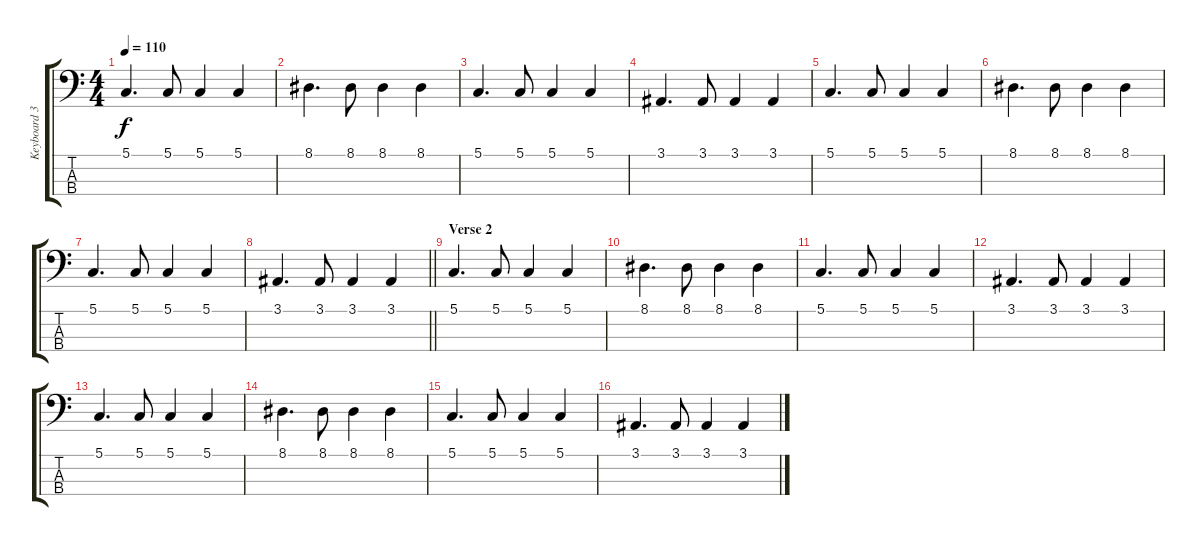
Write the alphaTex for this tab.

\track ("Keyboard 3 (Low)" "Keyboard 3") {instrument frenchhorn}
\staff {score tabs}
\tuning (G2 D2 A1 E1) {hide}
\ts (4 4)
\tempo 110
\clef f4
\ks c
5.1.4{d dy f} 5.1.8 5.1.4 5.1.4 |
8.1.4{d} 8.1.8 8.1.4 8.1.4 |
5.1.4{d} 5.1.8 5.1.4 5.1.4 |
3.1.4{d} 3.1.8 3.1.4 3.1.4 |
5.1.4{d} 5.1.8 5.1.4 5.1.4 |
8.1.4{d} 8.1.8 8.1.4 8.1.4 |
5.1.4{d} 5.1.8 5.1.4 5.1.4 |
\barLineRight lightlight
3.1.4{d} 3.1.8 3.1.4 3.1.4 |
\section ("" "Verse 2")
5.1.4{d} 5.1.8 5.1.4 5.1.4 |
8.1.4{d} 8.1.8 8.1.4 8.1.4 |
5.1.4{d} 5.1.8 5.1.4 5.1.4 |
3.1.4{d} 3.1.8 3.1.4 3.1.4 |
5.1.4{d} 5.1.8 5.1.4 5.1.4 |
8.1.4{d} 8.1.8 8.1.4 8.1.4 |
5.1.4{d} 5.1.8 5.1.4 5.1.4 |
3.1.4{d} 3.1.8 3.1.4 3.1.4
